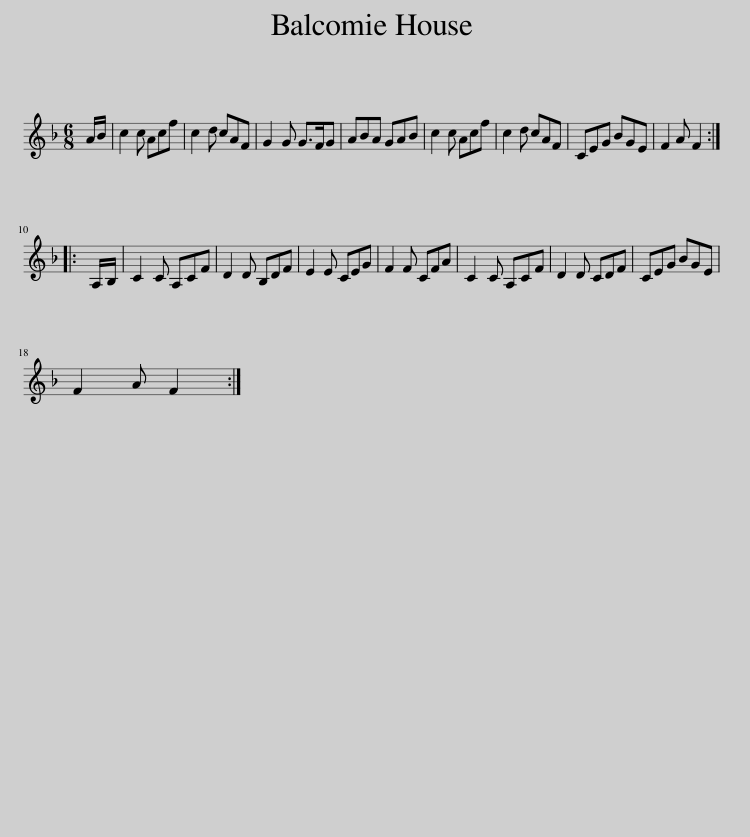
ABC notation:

X:1
L:1/8
M:6/8
I:linebreak $
K:F
V:1 treble
V:1
 A/B/ | c2 c Acf | c2 d cAF | G2 G G>FG | ABA GAB | %5
 c2 c Acf | c2 d cAF | CEG BGE | F2 A F2 ::$ A,/B,/ | %10
 C2 C A,CF | D2 D B,DF | E2 E CEG | F2 F CFA | C2 C A,CF | %15
 D2 D CDF | CEG BGE |$ F2 A F2 :| %18
